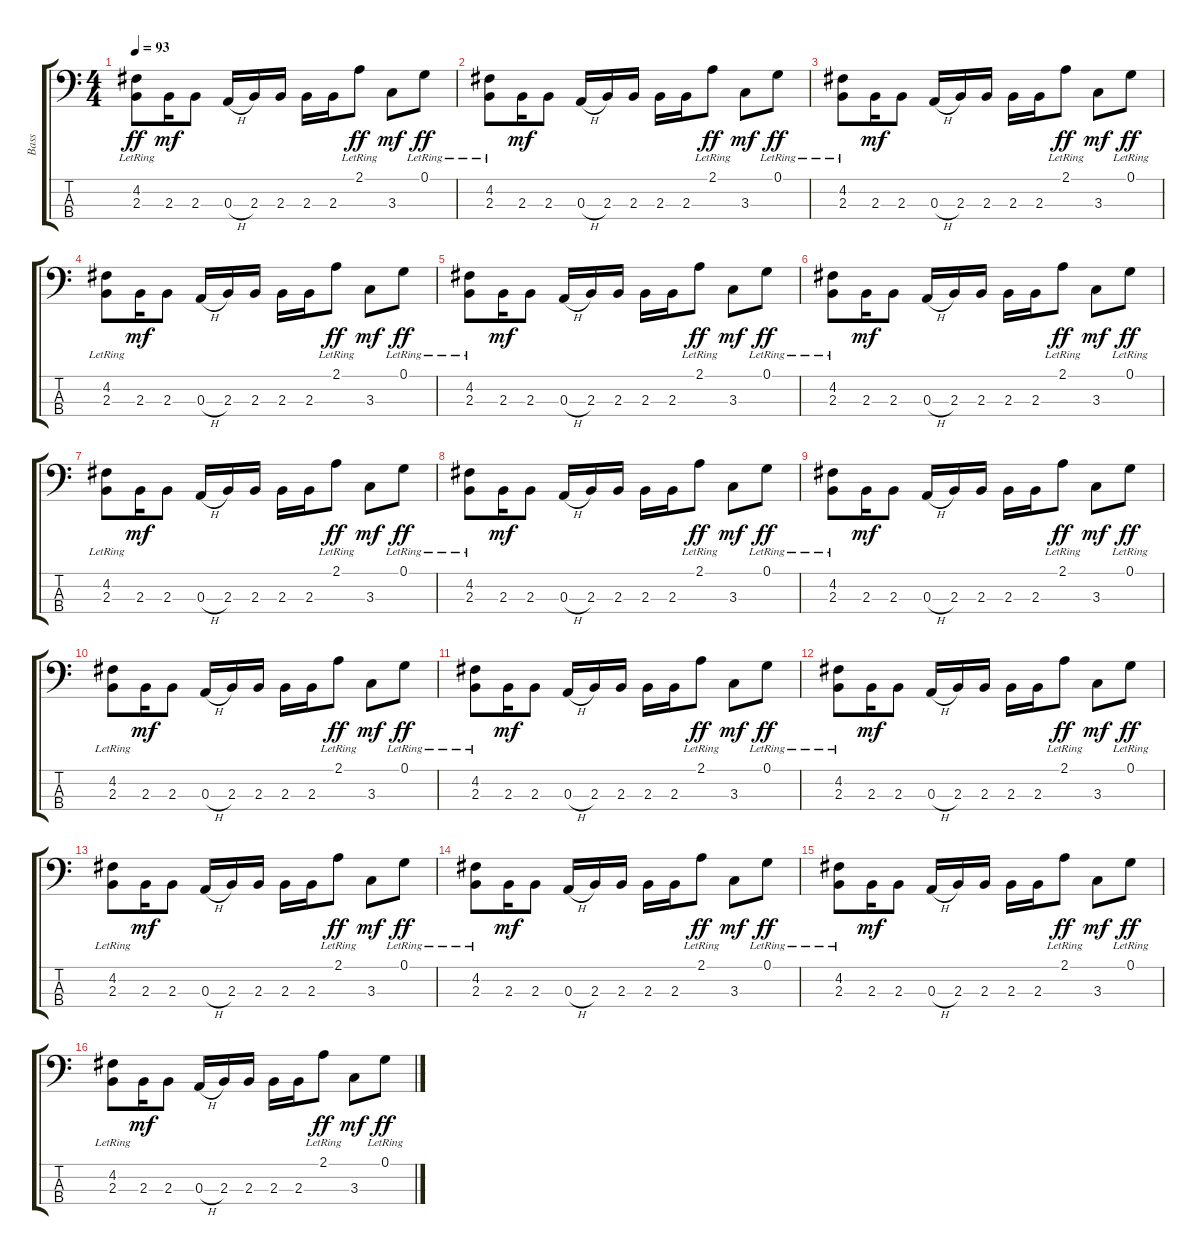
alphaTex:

\track ("Bass" "Bass") {instrument electricbasspick}
\staff {score tabs}
\tuning (G2 D2 A1 D1) {hide}
\ts (4 4)
\tempo 93
\clef f4
\ks c
(4.2{lr} 2.3{lr}).8{dy ff} 2.3.16{dy mf} 2.3.8 0.3{h}.16 2.3.16 2.3.16 2.3.16 2.3.16 2.1{lr}.8{dy ff} 3.3.8{dy mf} 0.1{lr}.8{dy ff} |
(4.2{lr} 2.3{lr}).8 2.3.16{dy mf} 2.3.8 0.3{h}.16 2.3.16 2.3.16 2.3.16 2.3.16 2.1{lr}.8{dy ff} 3.3.8{dy mf} 0.1{lr}.8{dy ff} |
(4.2{lr} 2.3{lr}).8 2.3.16{dy mf} 2.3.8 0.3{h}.16 2.3.16 2.3.16 2.3.16 2.3.16 2.1{lr}.8{dy ff} 3.3.8{dy mf} 0.1{lr}.8{dy ff} |
(4.2{lr} 2.3{lr}).8 2.3.16{dy mf} 2.3.8 0.3{h}.16 2.3.16 2.3.16 2.3.16 2.3.16 2.1{lr}.8{dy ff} 3.3.8{dy mf} 0.1{lr}.8{dy ff} |
(4.2{lr} 2.3{lr}).8 2.3.16{dy mf} 2.3.8 0.3{h}.16 2.3.16 2.3.16 2.3.16 2.3.16 2.1{lr}.8{dy ff} 3.3.8{dy mf} 0.1{lr}.8{dy ff} |
(4.2{lr} 2.3{lr}).8 2.3.16{dy mf} 2.3.8 0.3{h}.16 2.3.16 2.3.16 2.3.16 2.3.16 2.1{lr}.8{dy ff} 3.3.8{dy mf} 0.1{lr}.8{dy ff} |
(4.2{lr} 2.3{lr}).8 2.3.16{dy mf} 2.3.8 0.3{h}.16 2.3.16 2.3.16 2.3.16 2.3.16 2.1{lr}.8{dy ff} 3.3.8{dy mf} 0.1{lr}.8{dy ff} |
(4.2{lr} 2.3{lr}).8 2.3.16{dy mf} 2.3.8 0.3{h}.16 2.3.16 2.3.16 2.3.16 2.3.16 2.1{lr}.8{dy ff} 3.3.8{dy mf} 0.1{lr}.8{dy ff} |
(4.2{lr} 2.3{lr}).8 2.3.16{dy mf} 2.3.8 0.3{h}.16 2.3.16 2.3.16 2.3.16 2.3.16 2.1{lr}.8{dy ff} 3.3.8{dy mf} 0.1{lr}.8{dy ff} |
(4.2{lr} 2.3{lr}).8 2.3.16{dy mf} 2.3.8 0.3{h}.16 2.3.16 2.3.16 2.3.16 2.3.16 2.1{lr}.8{dy ff} 3.3.8{dy mf} 0.1{lr}.8{dy ff} |
(4.2{lr} 2.3{lr}).8 2.3.16{dy mf} 2.3.8 0.3{h}.16 2.3.16 2.3.16 2.3.16 2.3.16 2.1{lr}.8{dy ff} 3.3.8{dy mf} 0.1{lr}.8{dy ff} |
(4.2{lr} 2.3{lr}).8 2.3.16{dy mf} 2.3.8 0.3{h}.16 2.3.16 2.3.16 2.3.16 2.3.16 2.1{lr}.8{dy ff} 3.3.8{dy mf} 0.1{lr}.8{dy ff} |
(4.2{lr} 2.3{lr}).8 2.3.16{dy mf} 2.3.8 0.3{h}.16 2.3.16 2.3.16 2.3.16 2.3.16 2.1{lr}.8{dy ff} 3.3.8{dy mf} 0.1{lr}.8{dy ff} |
(4.2{lr} 2.3{lr}).8 2.3.16{dy mf} 2.3.8 0.3{h}.16 2.3.16 2.3.16 2.3.16 2.3.16 2.1{lr}.8{dy ff} 3.3.8{dy mf} 0.1{lr}.8{dy ff} |
(4.2{lr} 2.3{lr}).8 2.3.16{dy mf} 2.3.8 0.3{h}.16 2.3.16 2.3.16 2.3.16 2.3.16 2.1{lr}.8{dy ff} 3.3.8{dy mf} 0.1{lr}.8{dy ff} |
(4.2{lr} 2.3{lr}).8 2.3.16{dy mf} 2.3.8 0.3{h}.16 2.3.16 2.3.16 2.3.16 2.3.16 2.1{lr}.8{dy ff} 3.3.8{dy mf} 0.1{lr}.8{dy ff}
